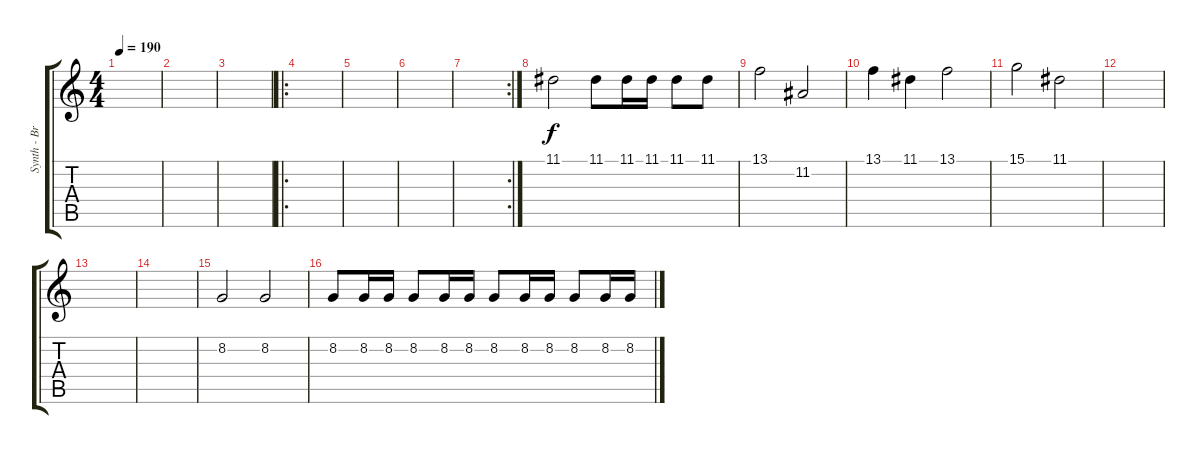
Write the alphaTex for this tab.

\track ("Synth - Brass/Horn" "Synth - Br") {instrument brasssection}
\staff {score tabs}
\tuning (E4 B3 G3 D3 A2 E2) {hide}
\ts (4 4)
\tempo 190
\clef g2
\ks c
|
|
|
\ro
|
|
|
\rc 2
|
11.1.2{volume 12 instrument brasssection} 11.1.8 11.1.16 11.1.16 11.1.8 11.1.8 |
13.1.2 11.2.2 |
13.1.4 11.1.4 13.1.2 |
15.1.2 11.1.2 |
|
|
|
8.2.2 8.2.2 |
8.2.8 8.2.16 8.2.16 8.2.8 8.2.16 8.2.16 8.2.8 8.2.16 8.2.16 8.2.8 8.2.16 8.2.16
